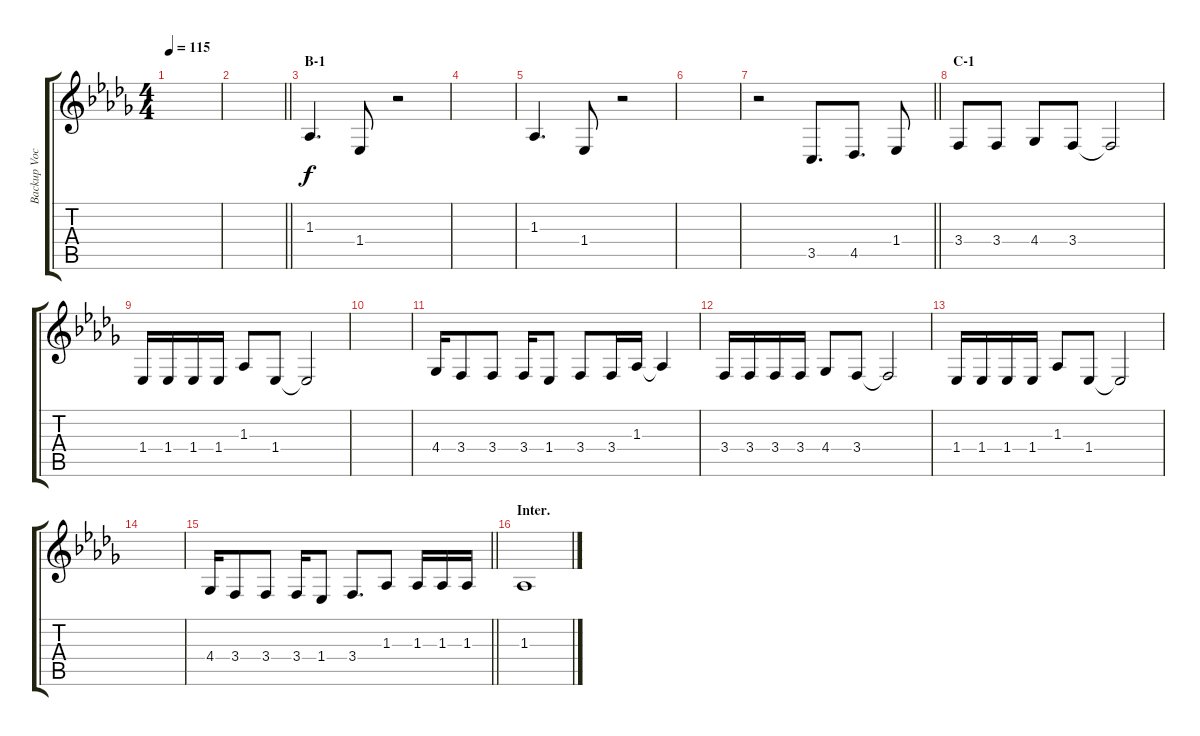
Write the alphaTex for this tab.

\track ("Backup Vocals" "Backup Voc") {instrument altosax}
\staff {score tabs}
\tuning (E4 B3 G3 D3 A2 E2) {hide}
\ts (4 4)
\tempo 115
\clef g2
\ks db
|
\barLineRight lightlight
|
\section ("" "B-1")
1.3.4{d} 1.4.8 r.2 |
|
1.3.4{d} 1.4.8 r.2 |
|
\barLineRight lightlight
r.2 3.5.8{d} 4.5.8{d} 1.4.8 |
\section ("" "C-1")
3.4.8 3.4.8 4.4.8 3.4.8 3.4{t}.2 |
1.4.16 1.4.16 1.4.16 1.4.16 1.3.8 1.4.8 1.4{t}.2 |
|
4.4.16 3.4.8 3.4.8 3.4.16 1.4.8 3.4.8 3.4.16 1.3.16 1.3{t}.4 |
3.4.16 3.4.16 3.4.16 3.4.16 4.4.8 3.4.8 3.4{t}.2 |
1.4.16 1.4.16 1.4.16 1.4.16 1.3.8 1.4.8 1.4{t}.2 |
|
\barLineRight lightlight
4.4.16 3.4.8 3.4.8 3.4.16 1.4.8 3.4.8{d} 1.3.8 1.3.16 1.3.16 1.3.16 |
\section ("" "Inter.")
1.3.1
